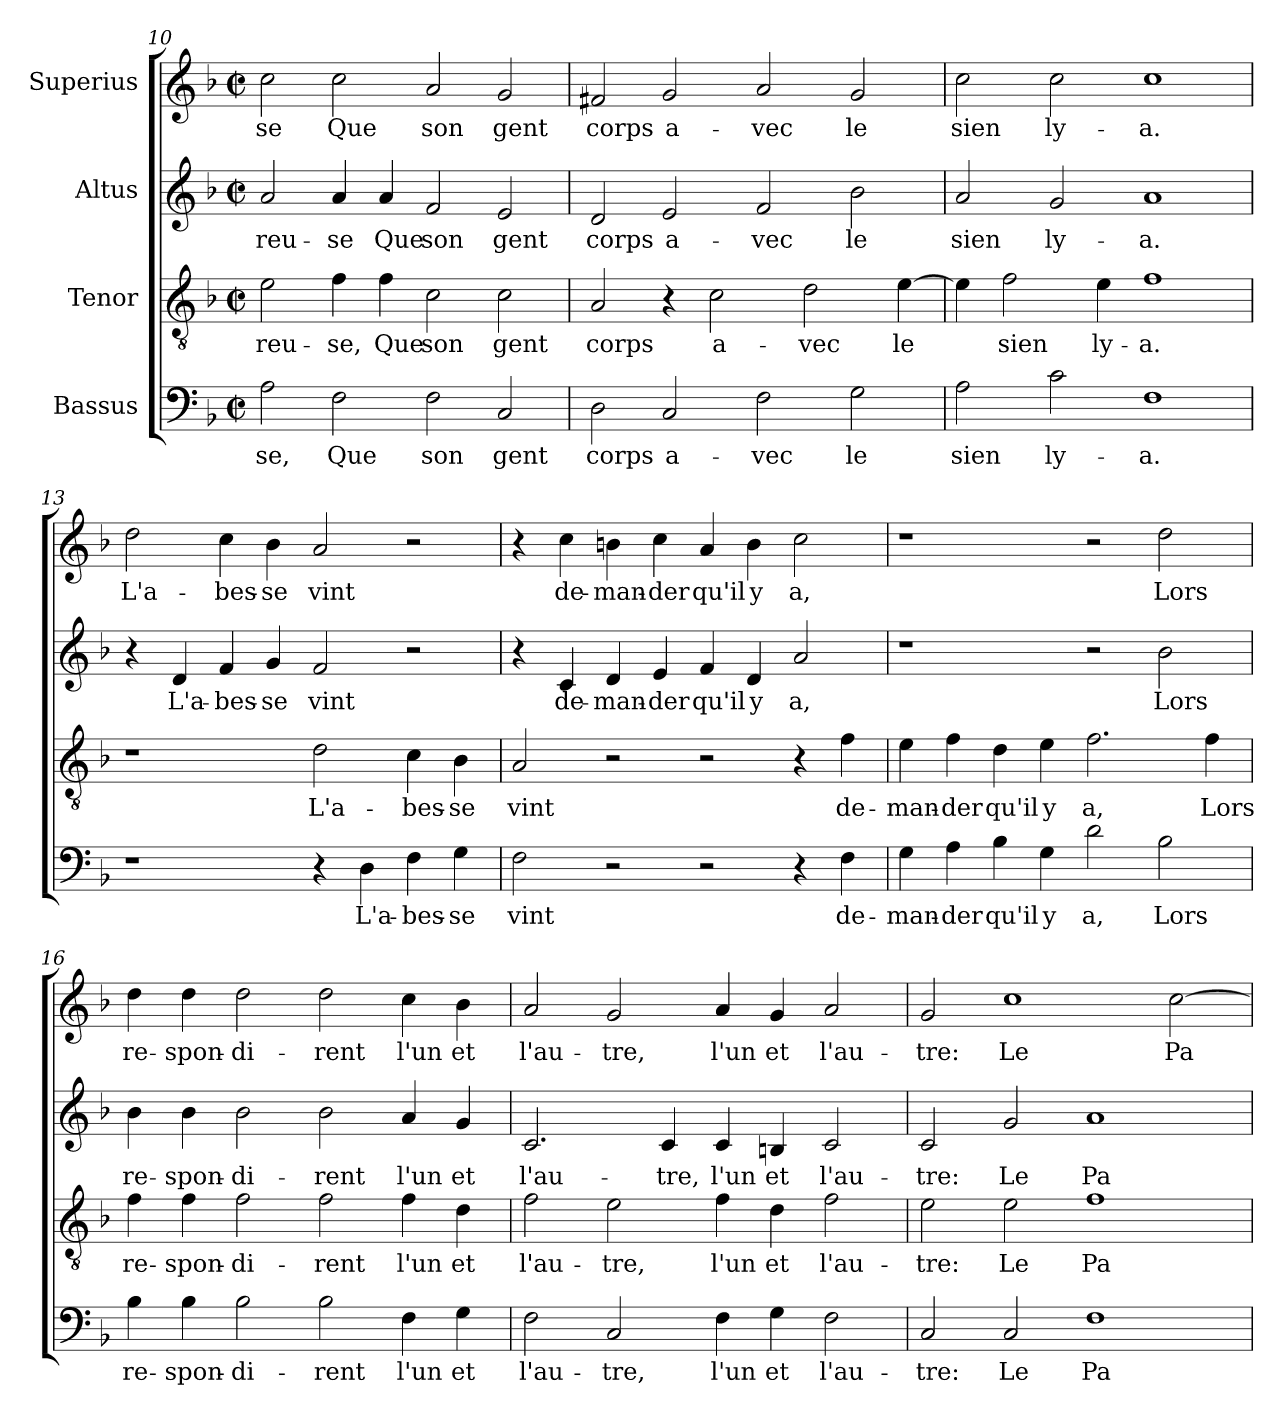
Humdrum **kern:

**kern	**text	**kern	**text	**kern	**text	**kern	**text
*part4	*part4	*part3	*part3	*part2	*part2	*part1	*part1
*staff4	*staff4	*staff3	*staff3	*staff2	*staff2	*staff1	*staff1
*I"Bassus	*	*I"Tenor	*	*I"Altus	*	*I"Superius	*
*clefF4	*	*clefGv2	*	*clefG2	*	*clefG2	*
*k[b-]	*	*k[b-]	*	*k[b-]	*	*k[b-]	*
*F:	*	*F:	*	*F:	*	*F:	*
*M2/2	*	*M2/2	*	*M2/2	*	*M2/2	*
*met(c|)	*	*met(c|)	*	*met(c|)	*	*met(c|)	*
=10	=10	=10	=10	=10	=10	=10	=10
2A\	-se,	2e\	-reu-	2a/	-reu-	2cc\	-se
2F\	Que	4f\	-se,	4a/	-se	2cc\	Que
.	.	4f\	Que	4a/	Que	.	.
2F\	son	2c\	son	2f/	son	2a/	son
2C/	gent	2c\	gent	2e/	gent	2g/	gent
=11	=11	=11	=11	=11	=11	=11	=11
2D\	corps	2A/	corps	2d/	corps	2f#X/	corps
2C/	a-	4r	.	2e/	a-	2g/	a-
.	.	2c\	a-	.	.	.	.
2F\	-vec	.	.	2f/	-vec	2a/	-vec
.	.	2d\	-vec	.	.	.	.
2G\	le	.	.	2b-\	le	2g/	le
.	.	[4e\	le	.	.	.	.
=12	=12	=12	=12	=12	=12	=12	=12
2A\	sien	4e\]	.	2a/	sien	2cc\	sien
.	.	2f\	sien	.	.	.	.
2c\	ly-	.	.	2g/	ly-	2cc\	ly-
.	.	4e\	ly-	.	.	.	.
1F	-a.	1f	-a.	1a	-a.	1cc	-a.
=13	=13	=13	=13	=13	=13	=13	=13
1r	.	1r	.	4r	.	2dd\	L'a-
.	.	.	.	4d/	L'a-	.	.
.	.	.	.	4f/	-bes-	4cc\	-bes-
.	.	.	.	4g/	-se	4b-\	-se
4r	.	2d\	L'a-	2f/	vint	2a/	vint
4D\	L'a-	.	.	.	.	.	.
4F\	-bes-	4c\	-bes-	2r	.	2r	.
4G\	-se	4B-\	-se	.	.	.	.
!!LO:PB:g=z
=14	=14	=14	=14	=14	=14	=14	=14
2F\	vint	2A/	vint	4r	.	4r	.
.	.	.	.	4c/	de-	4cc\	de-
2r	.	2r	.	4d/	-man-	4bn\	-man-
.	.	.	.	4e/	-der	4cc\	-der
2r	.	2r	.	4f/	qu'il	4a/	qu'il
.	.	.	.	4d/	y	4b\	y
4r	.	4r	.	2a/	a,	2cc\	a,
4F\	de-	4f\	de-	.	.	.	.
=15	=15	=15	=15	=15	=15	=15	=15
4G\	-man-	4e\	-man-	1r	.	1r	.
4A\	-der	4f\	-der	.	.	.	.
4B-\	qu'il	4d\	qu'il	.	.	.	.
4G\	y	4e\	y	.	.	.	.
2d\	a,	2.f\	a,	2r	.	2r	.
2B-\	Lors	.	.	2b-\	Lors	2dd\	Lors
.	.	4f\	Lors	.	.	.	.
=16	=16	=16	=16	=16	=16	=16	=16
4B-\	re-	4f\	re-	4b-\	re-	4dd\	re-
4B-\	-spon-	4f\	-spon-	4b-\	-spon-	4dd\	-spon-
2B-\	-di-	2f\	-di-	2b-\	-di-	2dd\	-di-
2B-\	-rent	2f\	-rent	2b-\	-rent	2dd\	-rent
4F\	l'un	4f\	l'un	4a/	l'un	4cc\	l'un
4G\	et	4d\	et	4g/	et	4b-\	et
=17	=17	=17	=17	=17	=17	=17	=17
2F\	l'au-	2f\	l'au-	2.c/	l'au-	2a/	l'au-
2C/	-tre,	2e\	-tre,	.	.	2g/	-tre,
.	.	.	.	4c/	-tre,	.	.
4F\	l'un	4f\	l'un	4c/	l'un	4a/	l'un
4G\	et	4d\	et	4Bn/	et	4g/	et
2F\	l'au-	2f\	l'au-	2c/	l'au-	2a/	l'au-
!!LO:LB:g=z
=18	=18	=18	=18	=18	=18	=18	=18
2C/	-tre:	2e\	-tre:	2c/	-tre:	2g/	-tre:
2C/	Le	2e\	Le	2g/	Le	1cc	Le
1F	Pa-	1f	Pa-	1a	Pa-	.	.
.	.	.	.	.	.	[2cc\	Pa-
=	=	=	=	=	=	=	=
*-	*-	*-	*-	*-	*-	*-	*-
